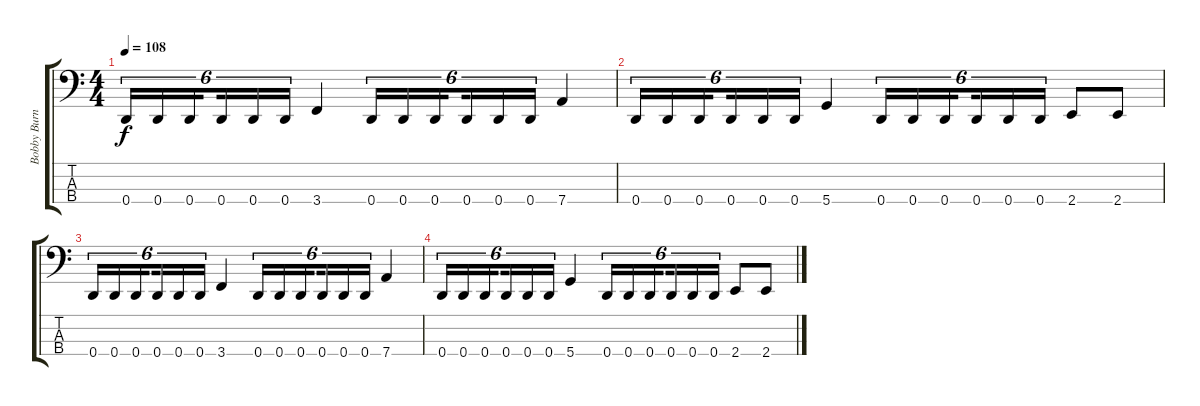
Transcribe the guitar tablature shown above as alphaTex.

\track ("Bobby Burns (Bass)" "Bobby Burn") {instrument electricbasspick}
\staff {score tabs}
\tuning (F2 C2 G1 D1) {hide}
\ts (4 4)
\tempo 108
\clef f4
\ks c
0.4.16{tu (6 4) dy f} 0.4.16{tu (6 4)} 0.4.16{tu (6 4) beam splitsecondary} 0.4.16{tu (6 4)} 0.4.16{tu (6 4)} 0.4.16{tu (6 4)} 3.4.4 0.4.16{tu (6 4)} 0.4.16{tu (6 4)} 0.4.16{tu (6 4) beam splitsecondary} 0.4.16{tu (6 4)} 0.4.16{tu (6 4)} 0.4.16{tu (6 4)} 7.4.4 |
0.4.16{tu (6 4)} 0.4.16{tu (6 4)} 0.4.16{tu (6 4) beam splitsecondary} 0.4.16{tu (6 4)} 0.4.16{tu (6 4)} 0.4.16{tu (6 4)} 5.4.4 0.4.16{tu (6 4)} 0.4.16{tu (6 4)} 0.4.16{tu (6 4) beam splitsecondary} 0.4.16{tu (6 4)} 0.4.16{tu (6 4)} 0.4.16{tu (6 4)} 2.4.8 2.4.8 |
0.4.16{tu (6 4)} 0.4.16{tu (6 4)} 0.4.16{tu (6 4) beam splitsecondary} 0.4.16{tu (6 4)} 0.4.16{tu (6 4)} 0.4.16{tu (6 4)} 3.4.4 0.4.16{tu (6 4)} 0.4.16{tu (6 4)} 0.4.16{tu (6 4) beam splitsecondary} 0.4.16{tu (6 4)} 0.4.16{tu (6 4)} 0.4.16{tu (6 4)} 7.4.4 |
0.4.16{tu (6 4)} 0.4.16{tu (6 4)} 0.4.16{tu (6 4) beam splitsecondary} 0.4.16{tu (6 4)} 0.4.16{tu (6 4)} 0.4.16{tu (6 4)} 5.4.4 0.4.16{tu (6 4)} 0.4.16{tu (6 4)} 0.4.16{tu (6 4) beam splitsecondary} 0.4.16{tu (6 4)} 0.4.16{tu (6 4)} 0.4.16{tu (6 4)} 2.4.8 2.4.8
